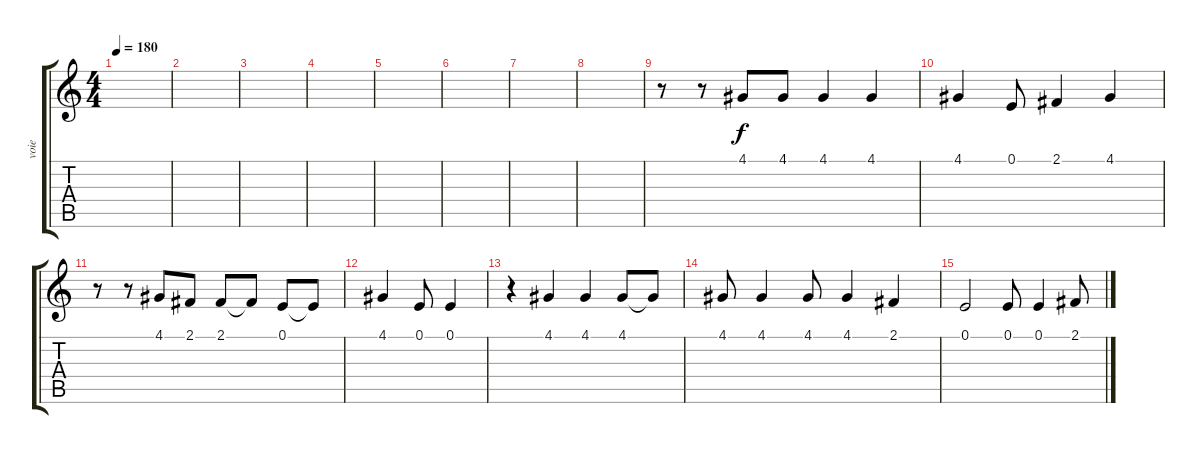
\track ("voie" "voie") {mute instrument lead6voice}
\staff {score tabs}
\tuning (E4 B3 G3 D3 A2 E2) {hide}
\ts (4 4)
\tempo 180
\clef g2
\ks c
|
|
|
|
|
|
|
|
r.8 r.8 4.1.8 4.1.8 4.1.4 4.1.4 |
4.1.4 0.1.8 2.1.4 4.1.4 |
r.8 r.8 4.1.8 2.1.8 2.1.8 2.1{t}.8 0.1.8 0.1{t}.8 |
4.1.4 0.1.8 0.1.4 |
r.4 4.1.4 4.1.4 4.1.8 4.1{t}.8 |
4.1.8 4.1.4 4.1.8 4.1.4 2.1.4 |
0.1.2 0.1.8 0.1.4 2.1.8
